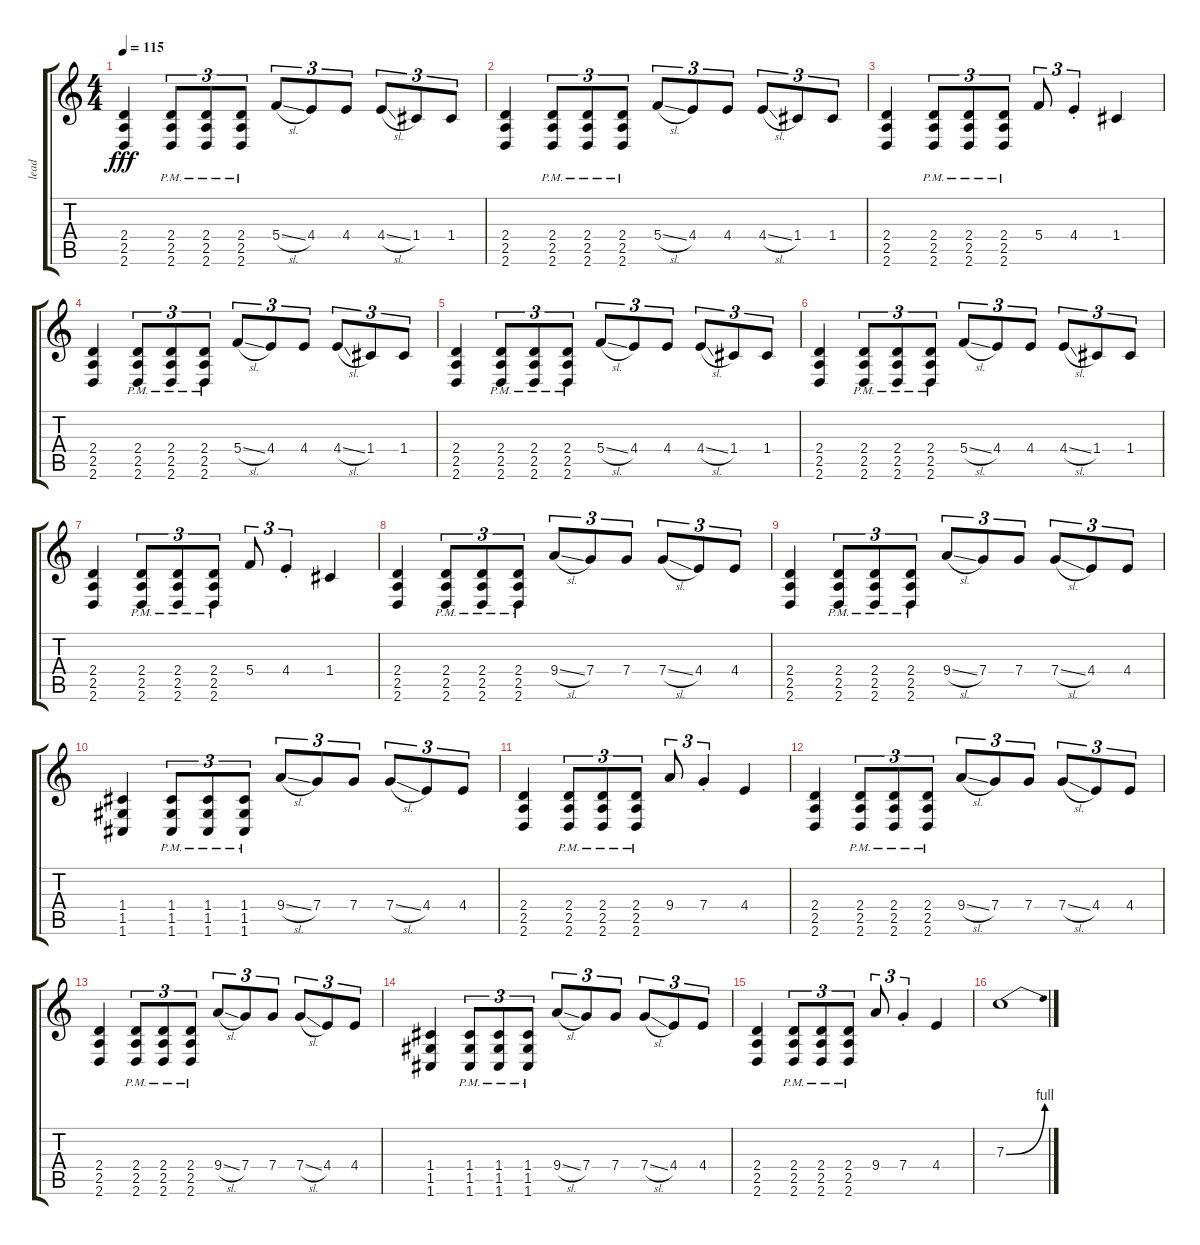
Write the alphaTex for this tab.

\track ("lead" "lead") {instrument distortionguitar}
\staff {score tabs}
\tuning (D4 A3 F3 C3 G2 C2) {hide}
\ts (4 4)
\tempo 115
\clef g2
\ks c
(2.4 2.5 2.6).4{dy fff} (2.4{pm} 2.5{pm} 2.6{pm}).8{tu (3 2)} (2.4{pm} 2.5{pm} 2.6{pm}).8{tu (3 2)} (2.4{pm} 2.5{pm} 2.6{pm}).8{tu (3 2)} 5.4{sl}.8{tu (3 2)} 4.4.8{tu (3 2)} 4.4.8{tu (3 2)} 4.4{sl}.8{tu (3 2)} 1.4.8{tu (3 2)} 1.4.8{tu (3 2)} |
(2.4 2.5 2.6).4 (2.4{pm} 2.5{pm} 2.6{pm}).8{tu (3 2)} (2.4{pm} 2.5{pm} 2.6{pm}).8{tu (3 2)} (2.4{pm} 2.5{pm} 2.6{pm}).8{tu (3 2)} 5.4{sl}.8{tu (3 2)} 4.4.8{tu (3 2)} 4.4.8{tu (3 2)} 4.4{sl}.8{tu (3 2)} 1.4.8{tu (3 2)} 1.4.8{tu (3 2)} |
(2.4 2.5 2.6).4 (2.4{pm} 2.5{pm} 2.6{pm}).8{tu (3 2)} (2.4{pm} 2.5{pm} 2.6{pm}).8{tu (3 2)} (2.4{pm} 2.5{pm} 2.6{pm}).8{tu (3 2)} 5.4.8{tu (3 2)} 4.4{st}.4{tu (3 2)} 1.4.4 |
(2.4 2.5 2.6).4 (2.4{pm} 2.5{pm} 2.6{pm}).8{tu (3 2)} (2.4{pm} 2.5{pm} 2.6{pm}).8{tu (3 2)} (2.4{pm} 2.5{pm} 2.6{pm}).8{tu (3 2)} 5.4{sl}.8{tu (3 2)} 4.4.8{tu (3 2)} 4.4.8{tu (3 2)} 4.4{sl}.8{tu (3 2)} 1.4.8{tu (3 2)} 1.4.8{tu (3 2)} |
(2.4 2.5 2.6).4 (2.4{pm} 2.5{pm} 2.6{pm}).8{tu (3 2)} (2.4{pm} 2.5{pm} 2.6{pm}).8{tu (3 2)} (2.4{pm} 2.5{pm} 2.6{pm}).8{tu (3 2)} 5.4{sl}.8{tu (3 2)} 4.4.8{tu (3 2)} 4.4.8{tu (3 2)} 4.4{sl}.8{tu (3 2)} 1.4.8{tu (3 2)} 1.4.8{tu (3 2)} |
(2.4 2.5 2.6).4 (2.4{pm} 2.5{pm} 2.6{pm}).8{tu (3 2)} (2.4{pm} 2.5{pm} 2.6{pm}).8{tu (3 2)} (2.4{pm} 2.5{pm} 2.6{pm}).8{tu (3 2)} 5.4{sl}.8{tu (3 2)} 4.4.8{tu (3 2)} 4.4.8{tu (3 2)} 4.4{sl}.8{tu (3 2)} 1.4.8{tu (3 2)} 1.4.8{tu (3 2)} |
(2.4 2.5 2.6).4 (2.4{pm} 2.5{pm} 2.6{pm}).8{tu (3 2)} (2.4{pm} 2.5{pm} 2.6{pm}).8{tu (3 2)} (2.4{pm} 2.5{pm} 2.6{pm}).8{tu (3 2)} 5.4.8{tu (3 2)} 4.4{st}.4{tu (3 2)} 1.4.4 |
(2.4 2.5 2.6).4 (2.4{pm} 2.5{pm} 2.6{pm}).8{tu (3 2)} (2.4{pm} 2.5{pm} 2.6{pm}).8{tu (3 2)} (2.4{pm} 2.5{pm} 2.6{pm}).8{tu (3 2)} 9.4{sl}.8{tu (3 2)} 7.4.8{tu (3 2)} 7.4.8{tu (3 2)} 7.4{sl}.8{tu (3 2)} 4.4.8{tu (3 2)} 4.4.8{tu (3 2)} |
(2.4 2.5 2.6).4 (2.4{pm} 2.5{pm} 2.6{pm}).8{tu (3 2)} (2.4{pm} 2.5{pm} 2.6{pm}).8{tu (3 2)} (2.4{pm} 2.5{pm} 2.6{pm}).8{tu (3 2)} 9.4{sl}.8{tu (3 2)} 7.4.8{tu (3 2)} 7.4.8{tu (3 2)} 7.4{sl}.8{tu (3 2)} 4.4.8{tu (3 2)} 4.4.8{tu (3 2)} |
(1.4 1.5 1.6).4 (1.4{pm} 1.5{pm} 1.6{pm}).8{tu (3 2)} (1.4{pm} 1.5{pm} 1.6{pm}).8{tu (3 2)} (1.4{pm} 1.5{pm} 1.6{pm}).8{tu (3 2)} 9.4{sl}.8{tu (3 2)} 7.4.8{tu (3 2)} 7.4.8{tu (3 2)} 7.4{sl}.8{tu (3 2)} 4.4.8{tu (3 2)} 4.4.8{tu (3 2)} |
(2.4 2.5 2.6).4 (2.4{pm} 2.5{pm} 2.6{pm}).8{tu (3 2)} (2.4{pm} 2.5{pm} 2.6{pm}).8{tu (3 2)} (2.4{pm} 2.5{pm} 2.6{pm}).8{tu (3 2)} 9.4.8{tu (3 2)} 7.4{st}.4{tu (3 2)} 4.4.4 |
(2.4 2.5 2.6).4 (2.4{pm} 2.5{pm} 2.6{pm}).8{tu (3 2)} (2.4{pm} 2.5{pm} 2.6{pm}).8{tu (3 2)} (2.4{pm} 2.5{pm} 2.6{pm}).8{tu (3 2)} 9.4{sl}.8{tu (3 2)} 7.4.8{tu (3 2)} 7.4.8{tu (3 2)} 7.4{sl}.8{tu (3 2)} 4.4.8{tu (3 2)} 4.4.8{tu (3 2)} |
(2.4 2.5 2.6).4 (2.4{pm} 2.5{pm} 2.6{pm}).8{tu (3 2)} (2.4{pm} 2.5{pm} 2.6{pm}).8{tu (3 2)} (2.4{pm} 2.5{pm} 2.6{pm}).8{tu (3 2)} 9.4{sl}.8{tu (3 2)} 7.4.8{tu (3 2)} 7.4.8{tu (3 2)} 7.4{sl}.8{tu (3 2)} 4.4.8{tu (3 2)} 4.4.8{tu (3 2)} |
(1.4 1.5 1.6).4 (1.4{pm} 1.5{pm} 1.6{pm}).8{tu (3 2)} (1.4{pm} 1.5{pm} 1.6{pm}).8{tu (3 2)} (1.4{pm} 1.5{pm} 1.6{pm}).8{tu (3 2)} 9.4{sl}.8{tu (3 2)} 7.4.8{tu (3 2)} 7.4.8{tu (3 2)} 7.4{sl}.8{tu (3 2)} 4.4.8{tu (3 2)} 4.4.8{tu (3 2)} |
(2.4 2.5 2.6).4 (2.4{pm} 2.5{pm} 2.6{pm}).8{tu (3 2)} (2.4{pm} 2.5{pm} 2.6{pm}).8{tu (3 2)} (2.4{pm} 2.5{pm} 2.6{pm}).8{tu (3 2)} 9.4.8{tu (3 2)} 7.4{st}.4{tu (3 2)} 4.4.4 |
7.3{be (bend 0 0 60 4)}.1
